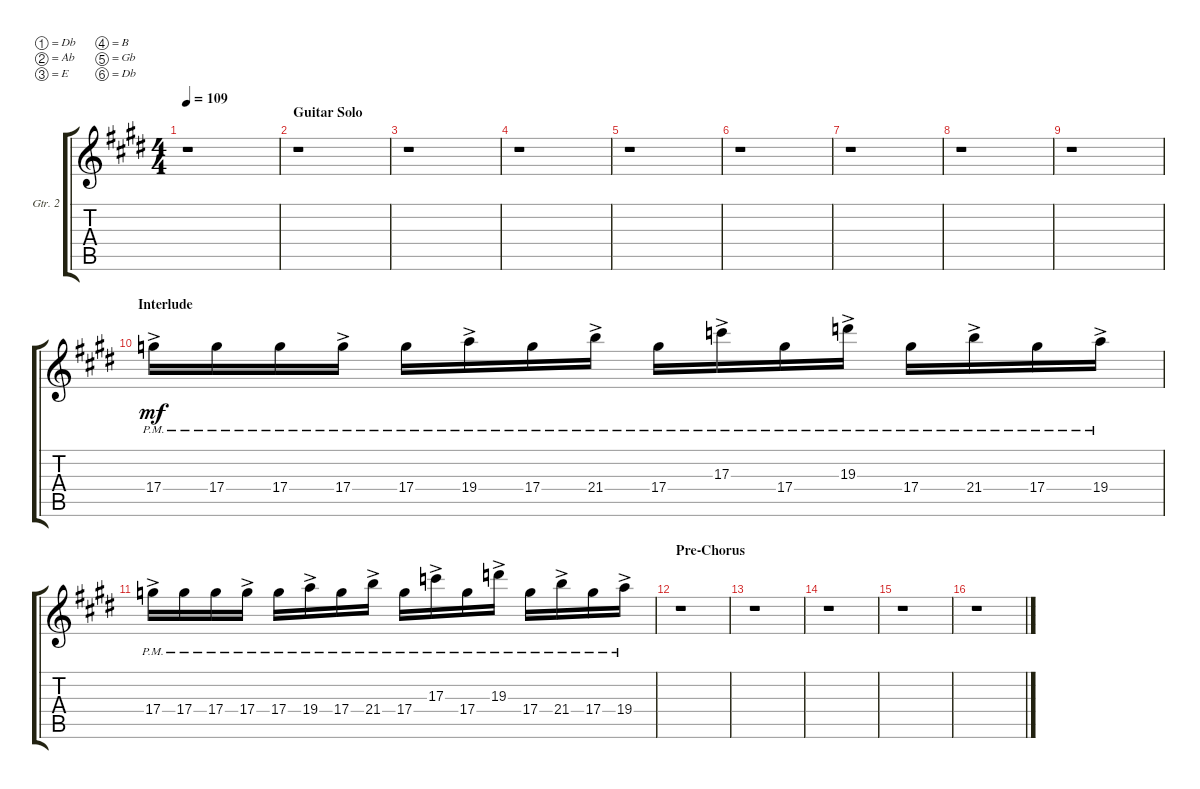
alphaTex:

\defaultSystemsLayout 4
\bracketExtendMode groupsimilarinstruments
\firstSystemTrackNameOrientation horizontal
\otherSystemsTrackNameOrientation horizontal
\track ("Guitar 2" "Gtr. 2") {instrument distortionguitar}
\staff {score tabs}
\tuning (Db4 Ab3 E3 B2 Gb2 Db2)
\displaytranspose 15
\ts (4 4)
\tempo 109
\clef g2
\ks c#minor
r.1{dy mf} |
\section ("" "Guitar Solo")
r.1 |
r.1 |
r.1 |
r.1 |
r.1 |
r.1 |
r.1 |
r.1 |
\section ("" "Interlude")
17.4{ac pm}.16 17.4{pm}.16 17.4{pm}.16 17.4{ac pm}.16 17.4{pm}.16 19.4{ac pm}.16 17.4{pm}.16 21.4{ac pm}.16 17.4{pm}.16 17.3{ac pm}.16 17.4{pm}.16 19.3{ac pm}.16 17.4{pm}.16 21.4{ac pm}.16 17.4{pm}.16 19.4{ac pm}.16 |
17.4{ac pm}.16 17.4{pm}.16 17.4{pm}.16 17.4{ac pm}.16 17.4{pm}.16 19.4{ac pm}.16 17.4{pm}.16 21.4{ac pm}.16 17.4{pm}.16 17.3{ac pm}.16 17.4{pm}.16 19.3{ac pm}.16 17.4{pm}.16 21.4{ac pm}.16 17.4{pm}.16 19.4{ac pm}.16 |
\section ("" "Pre-Chorus")
r.1 |
r.1 |
r.1 |
r.1 |
r.1
